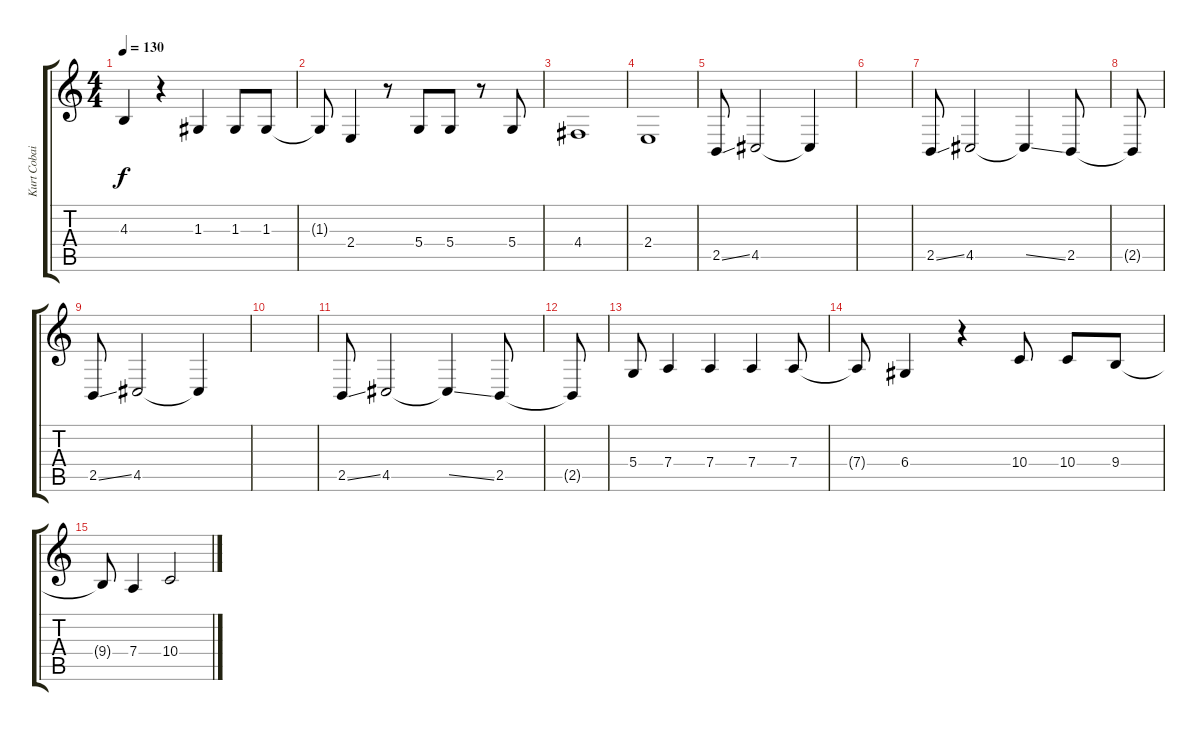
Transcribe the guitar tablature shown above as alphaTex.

\track ("Kurt Cobain (Vocals)" "Kurt Cobai") {instrument altosax}
\staff {score tabs}
\tuning (E4 B3 G3 D3 A2 E2) {hide}
\ts (4 4)
\tempo 130
\clef g2
\ks c
4.3.4{dy f} r.4 1.3.4 1.3.8 1.3.8 |
1.3{t}.8 2.4.4 r.8 5.4.8 5.4.8 r.8 5.4.8 |
4.4.1 |
2.4.1 |
2.5{ss}.8 4.5.2 4.5{t}.4 |
|
2.5{ss}.8 4.5.2 4.5{ss t}.4 2.5.8 |
2.5{t}.8 |
2.5{ss}.8 4.5.2 4.5{t}.4 |
|
2.5{ss}.8 4.5.2 4.5{ss t}.4 2.5.8 |
2.5{t}.8 |
5.4.8 7.4.4 7.4.4 7.4.4 7.4.8 |
7.4{t}.8 6.4.4 r.4 10.4.8 10.4.8 9.4.8 |
9.4{t}.8 7.4.4 10.4.2
